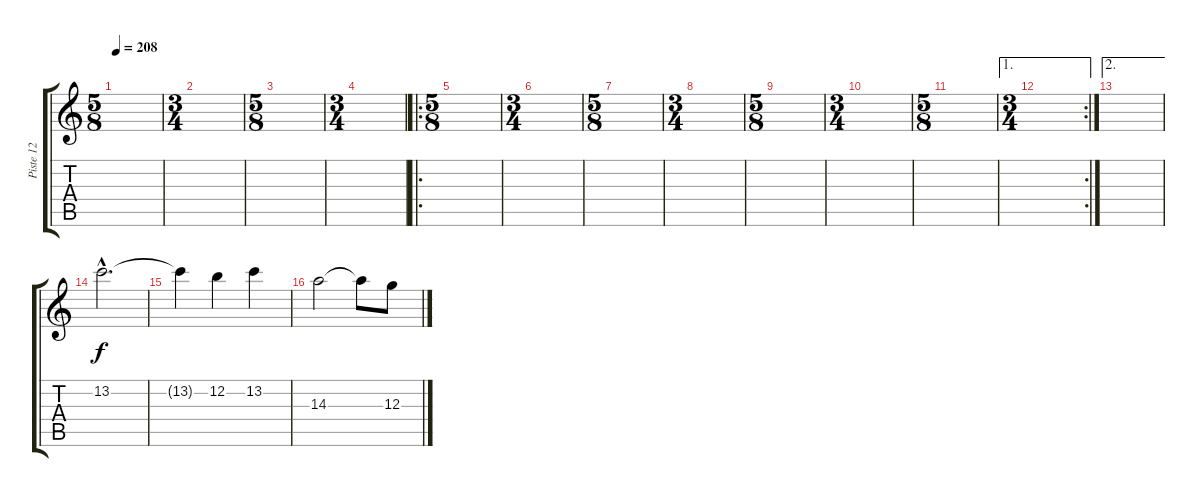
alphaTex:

\track ("Piste 12" "Piste 12") {instrument acousticguitarnylon}
\staff {score tabs}
\tuning (E4 B3 G3 D3 A2 E2) {hide}
\ts (5 8)
\tempo 208
\clef g2
\ks c
|
\ts (3 4)
|
\ts (5 8)
|
\ts (3 4)
|
\ro
\ts (5 8)
|
\ts (3 4)
|
\ts (5 8)
|
\ts (3 4)
|
\ts (5 8)
|
\ts (3 4)
|
\ts (5 8)
|
\ae 1
\rc 2
\ts (3 4)
|
\ae 2
|
13.2{hac}.2{d} |
13.2{t}.4 12.2.4 13.2.4 |
14.3.2 14.3{t}.8 12.3.8
